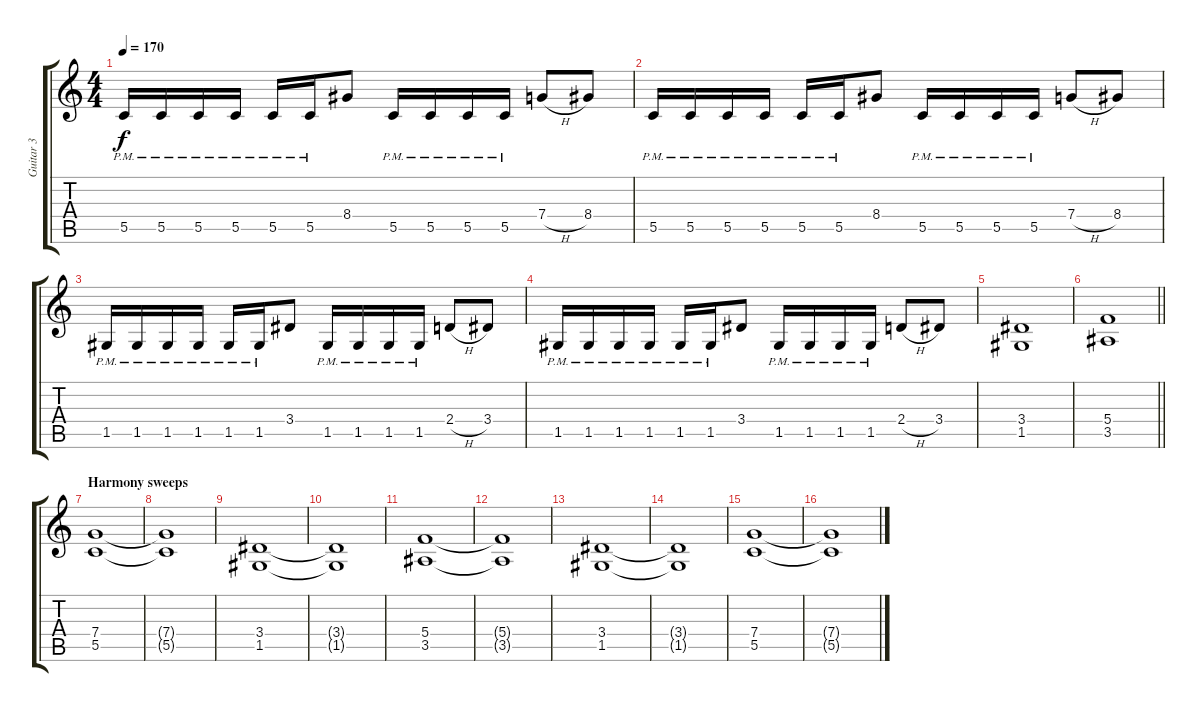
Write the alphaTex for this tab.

\track ("Guitar 3" "Guitar 3") {instrument overdrivenguitar}
\staff {score tabs}
\tuning (E4 C4 G3 C3 G2 C2) {hide}
\ts (4 4)
\tempo 170
\clef g2
\ks c
5.5{pm}.16{dy f} 5.5{pm}.16 5.5{pm}.16 5.5{pm}.16 5.5{pm}.16 5.5{pm}.16 8.4.8 5.5{pm}.16 5.5{pm}.16 5.5{pm}.16 5.5{pm}.16 7.4{h}.8 8.4.8 |
5.5{pm}.16 5.5{pm}.16 5.5{pm}.16 5.5{pm}.16 5.5{pm}.16 5.5{pm}.16 8.4.8 5.5{pm}.16 5.5{pm}.16 5.5{pm}.16 5.5{pm}.16 7.4{h}.8 8.4.8 |
1.5{pm}.16 1.5{pm}.16 1.5{pm}.16 1.5{pm}.16 1.5{pm}.16 1.5{pm}.16 3.4.8 1.5{pm}.16 1.5{pm}.16 1.5{pm}.16 1.5{pm}.16 2.4{h}.8 3.4.8 |
1.5{pm}.16 1.5{pm}.16 1.5{pm}.16 1.5{pm}.16 1.5{pm}.16 1.5{pm}.16 3.4.8 1.5{pm}.16 1.5{pm}.16 1.5{pm}.16 1.5{pm}.16 2.4{h}.8 3.4.8 |
(3.4 1.5).1 |
\barLineRight lightlight
(5.4 3.5).1 |
\section ("" "Harmony sweeps")
(7.4 5.5).1 |
(7.4{t} 5.5{t}).1 |
(3.4 1.5).1 |
(3.4{t} 1.5{t}).1 |
(5.4 3.5).1 |
(5.4{t} 3.5{t}).1 |
(3.4 1.5).1 |
(3.4{t} 1.5{t}).1 |
(7.4 5.5).1 |
(7.4{t} 5.5{t}).1
